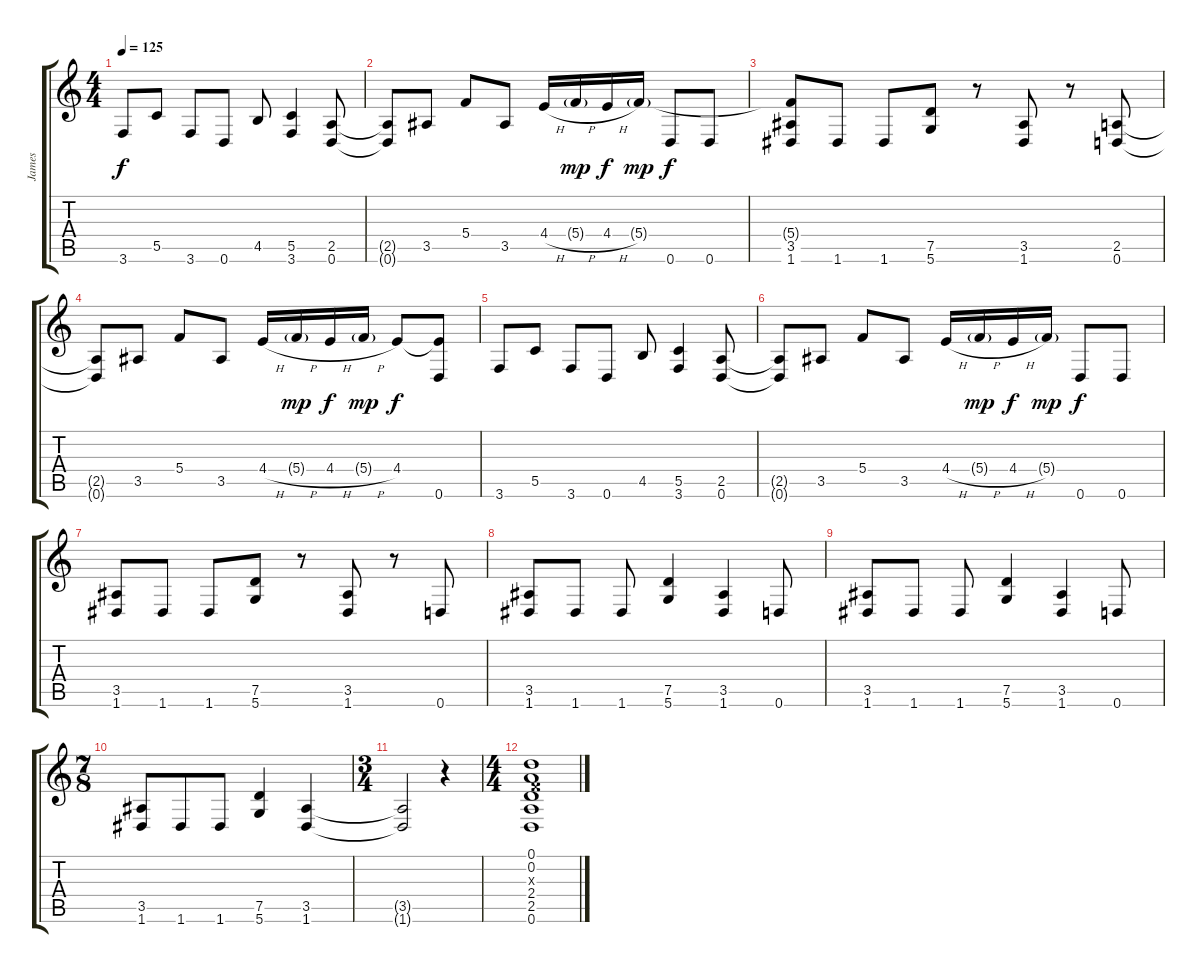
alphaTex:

\track ("James" "James") {instrument distortionguitar}
\staff {score tabs}
\tuning (D4 A3 F3 C3 G2 D2) {hide}
\ts (4 4)
\tempo 125
\clef g2
\ks c
3.6.8{dy f} 5.5.8 3.6.8 0.6.8 4.5.8 (5.5 3.6).4 (2.5 0.6).8 |
(2.5{t} 0.6{t}).8 3.5.8 5.4.8 3.5.8 4.4{h}.16 5.4{h g}.16{dy mp} 4.4{h}.16{dy f} 5.4{g}.16{dy mp} 0.6.8{dy f} 0.6.8 |
(5.4{t} 3.5 1.6).8 1.6.8 1.6.8 (7.5 5.6).8 r.8 (3.5 1.6).8 r.8 (2.5 0.6).8 |
(2.5{t} 0.6{t}).8 3.5.8 5.4.8 3.5.8 4.4{h}.16 5.4{h g}.16{dy mp} 4.4{h}.16{dy f} 5.4{h g}.16{dy mp} 4.4.8{dy f} (4.4{t} 0.6).8 |
3.6.8 5.5.8 3.6.8 0.6.8 4.5.8 (5.5 3.6).4 (2.5 0.6).8 |
(2.5{t} 0.6{t}).8 3.5.8 5.4.8 3.5.8 4.4{h}.16 5.4{h g}.16{dy mp} 4.4{h}.16{dy f} 5.4{g}.16{dy mp} 0.6.8{dy f} 0.6.8 |
(3.5 1.6).8 1.6.8 1.6.8 (7.5 5.6).8 r.8 (3.5 1.6).8 r.8 0.6.8 |
(3.5 1.6).8 1.6.8 1.6.8 (7.5 5.6).4 (3.5 1.6).4 0.6.8 |
(3.5 1.6).8 1.6.8 1.6.8 (7.5 5.6).4 (3.5 1.6).4 0.6.8 |
\ts (7 8)
(3.5 1.6).8 1.6.8 1.6.8 (7.5 5.6).4 (3.5 1.6).4 |
\ts (3 4)
(3.5{t} 1.6{t}).2 r.4 |
\ts (4 4)
(0.1 0.2 0.3{x} 2.4 2.5 0.6).1
